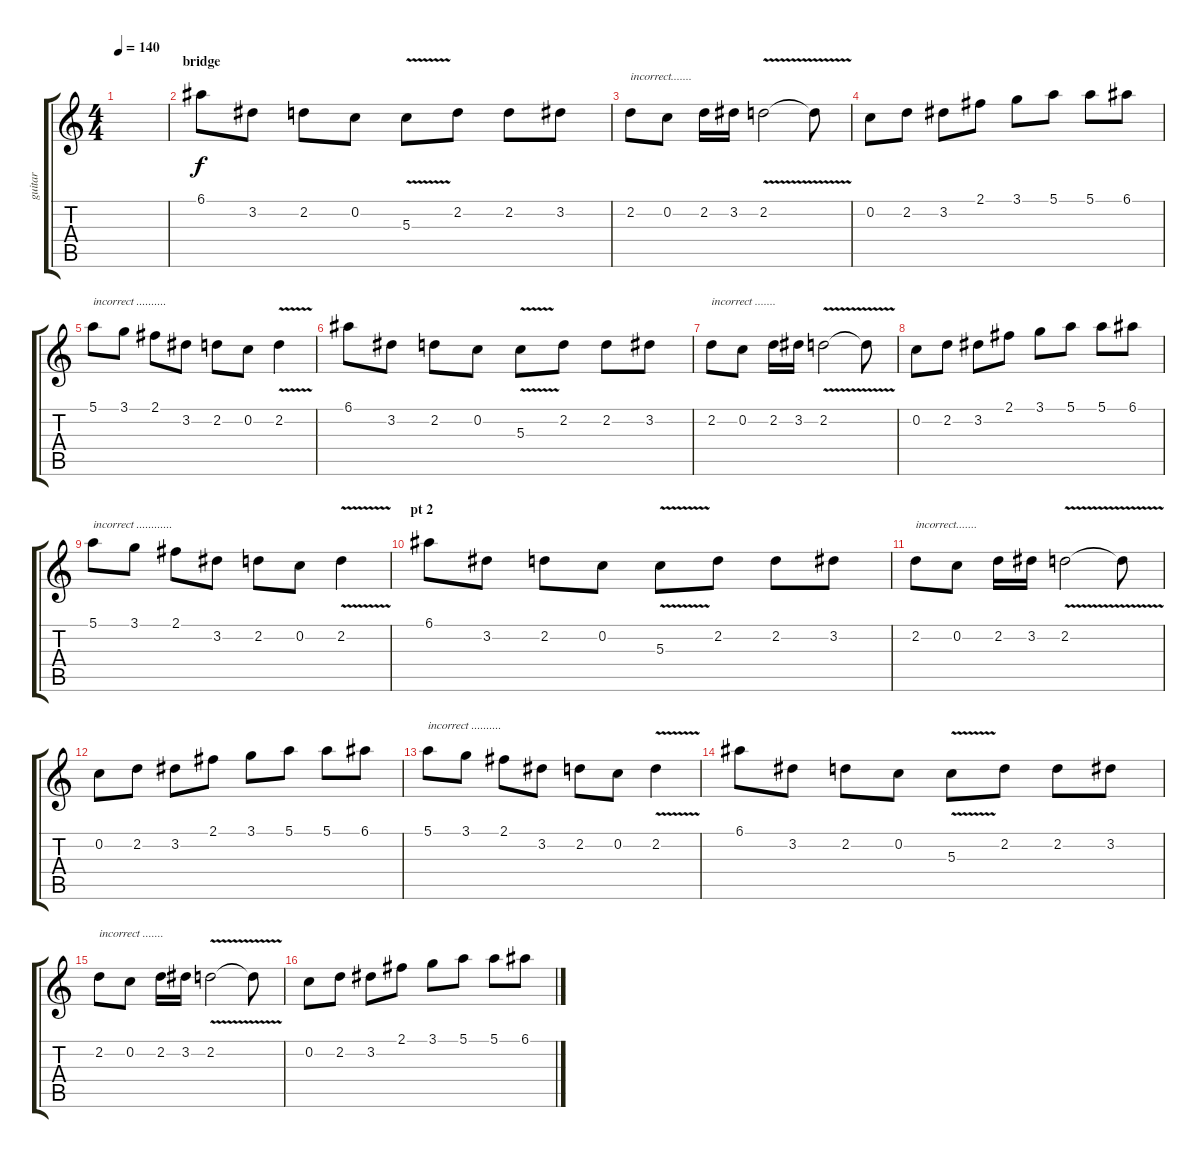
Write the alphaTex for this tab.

\track ("guitar" "guitar") {instrument distortionguitar}
\staff {score tabs}
\tuning (E4 C4 G3 C3 G2 C2) {hide}
\ts (4 4)
\tempo 140
\clef g2
\ks c
|
\section ("" "bridge")
6.1.8 3.2.8 2.2.8 0.2.8 5.3{v}.8 2.2.8 2.2.8 3.2.8 |
2.2.8{txt "incorrect......."} 0.2.8 2.2.16 3.2.16 2.2{v}.2 2.2{t}.8 |
0.2.8 2.2.8 3.2.8 2.1.8 3.1.8 5.1.8 5.1.8 6.1.8 |
5.1.8{txt "incorrect .........."} 3.1.8 2.1.8 3.2.8 2.2.8 0.2.8 2.2{v}.4 |
6.1.8 3.2.8 2.2.8 0.2.8 5.3{v}.8 2.2.8 2.2.8 3.2.8 |
2.2.8{txt "incorrect ......."} 0.2.8 2.2.16 3.2.16 2.2{v}.2 2.2{t}.8 |
0.2.8 2.2.8 3.2.8 2.1.8 3.1.8 5.1.8 5.1.8 6.1.8 |
5.1.8{txt "incorrect ............"} 3.1.8 2.1.8 3.2.8 2.2.8 0.2.8 2.2{v}.4 |
\section ("" "pt 2")
6.1.8 3.2.8 2.2.8 0.2.8 5.3{v}.8 2.2.8 2.2.8 3.2.8 |
2.2.8{txt "incorrect......."} 0.2.8 2.2.16 3.2.16 2.2{v}.2 2.2{t}.8 |
0.2.8 2.2.8 3.2.8 2.1.8 3.1.8 5.1.8 5.1.8 6.1.8 |
5.1.8{txt "incorrect .........."} 3.1.8 2.1.8 3.2.8 2.2.8 0.2.8 2.2{v}.4 |
6.1.8 3.2.8 2.2.8 0.2.8 5.3{v}.8 2.2.8 2.2.8 3.2.8 |
2.2.8{txt "incorrect ......."} 0.2.8 2.2.16 3.2.16 2.2{v}.2 2.2{t}.8 |
0.2.8 2.2.8 3.2.8 2.1.8 3.1.8 5.1.8 5.1.8 6.1.8
